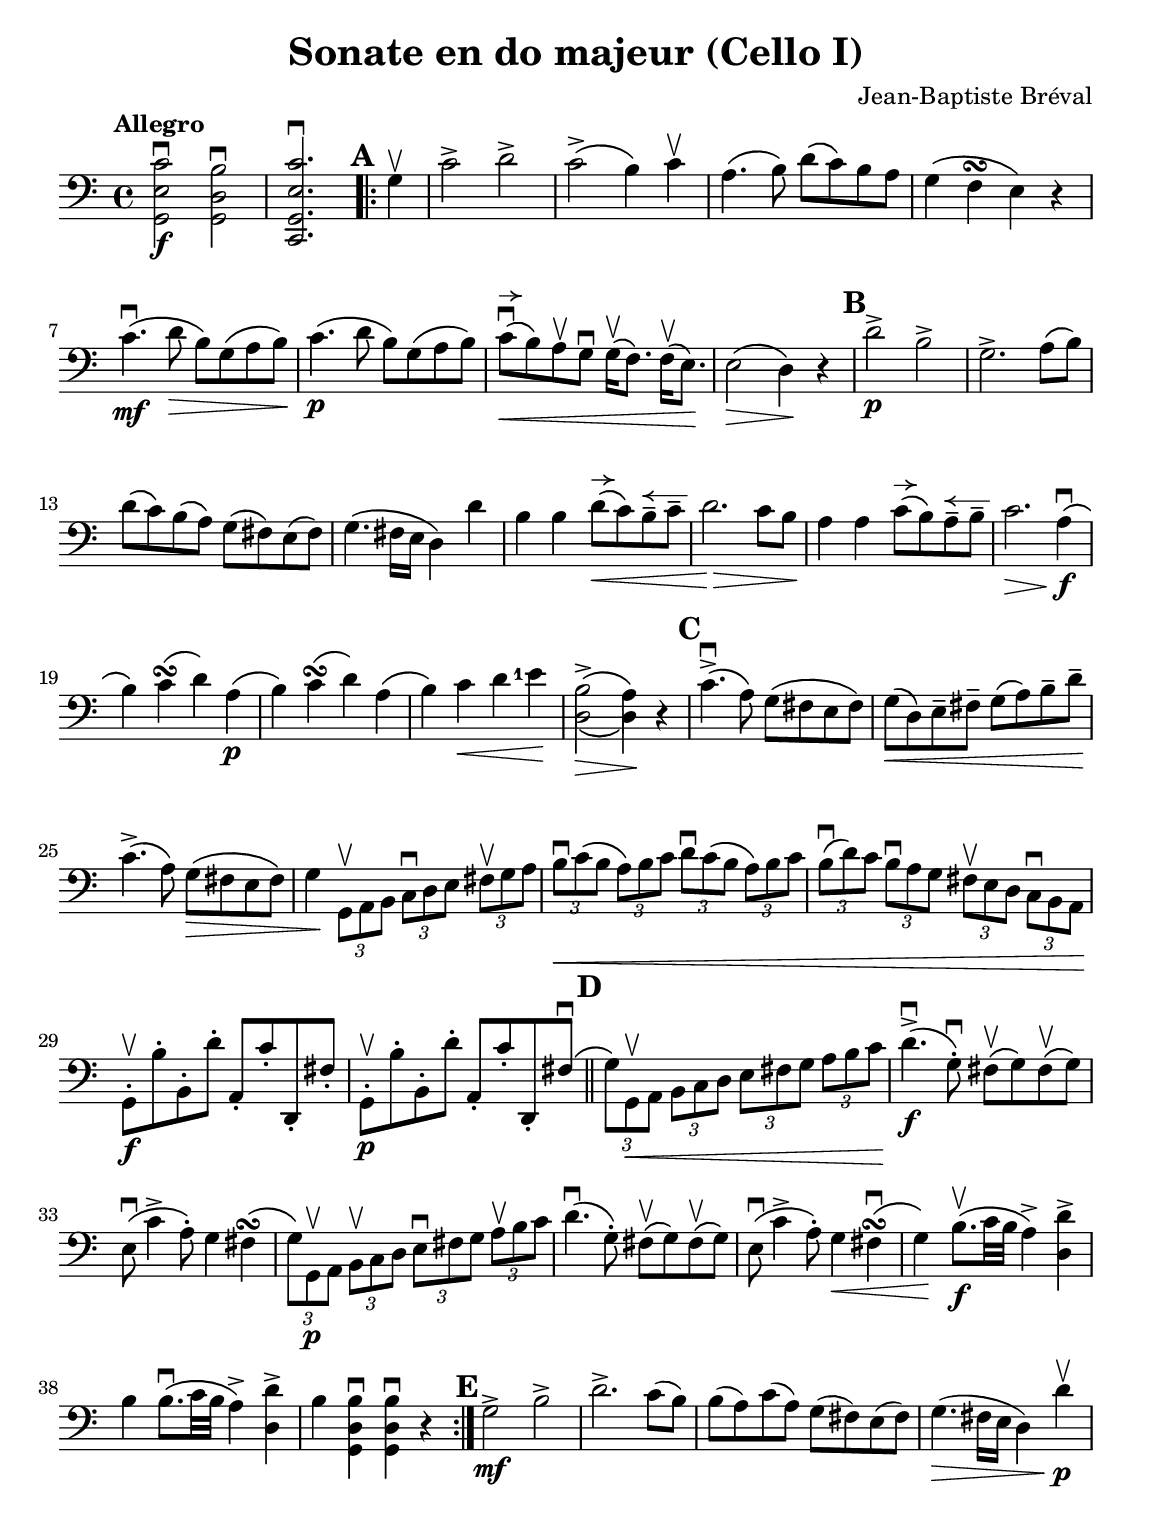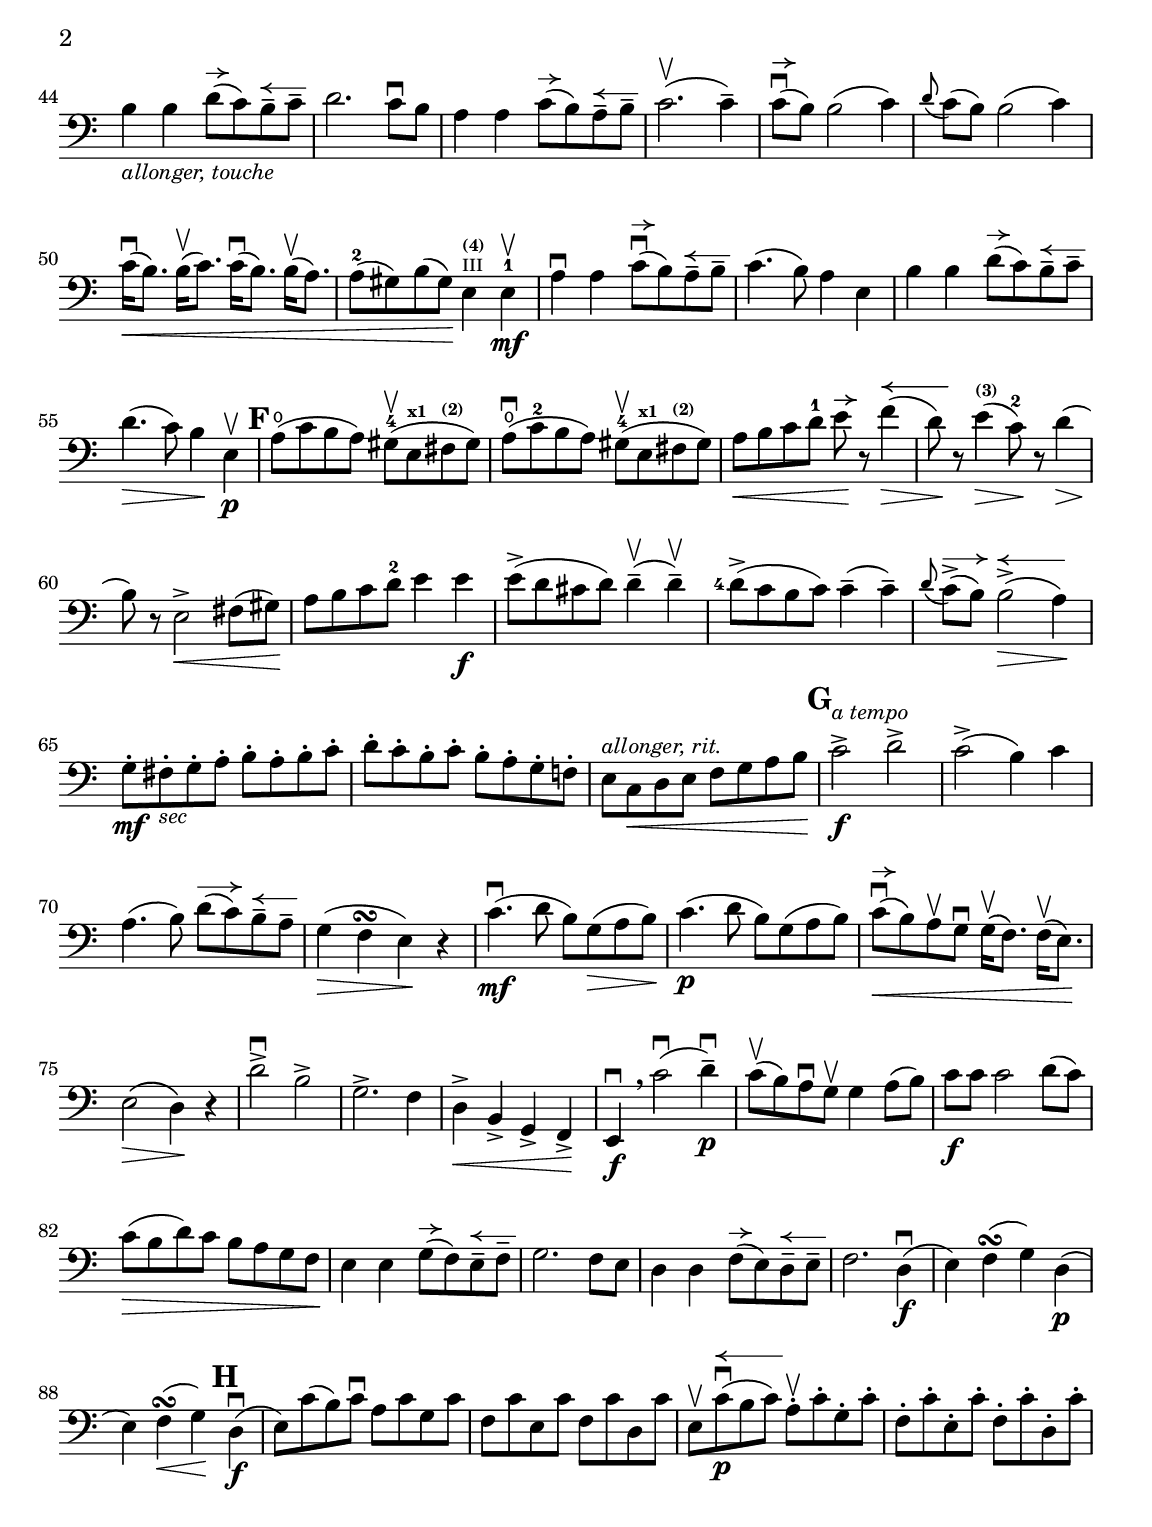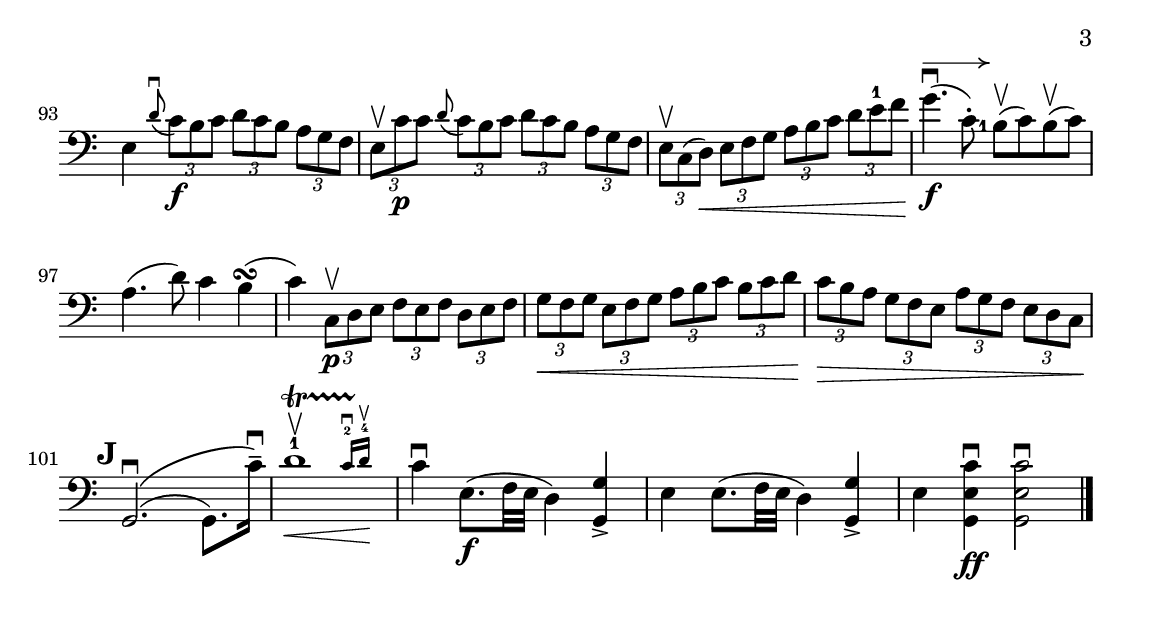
#(set-global-staff-size 21)

\version "2.18.2"

\header {
  title    = "Sonate en do majeur (Cello I)"
  composer = "Jean-Baptiste Bréval"
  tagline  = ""
}

\language "italiano"

% iPad Pro 12.9

\paper {
  paper-width  = 195\mm
  paper-height = 260\mm
  indent = #0
}

allongerUne = \markup {
  \center-column {
    \combine
    \draw-line #'(-2 . 0)
    \arrow-head #X #RIGHT ##f
  }
}

allongerDeux = \markup {
  \center-column {
    \combine
    \draw-line #'(-4 . 0)
    \arrow-head #X #RIGHT ##f
  }
}

allongerTrois = \markup {
  \center-column {
    \combine
    \draw-line #'(-6 . 0)
    \arrow-head #X #RIGHT ##f
  }
}

allongerQuatre = \markup {
  \center-column {
    \combine
    \draw-line #'(-9 . 0)
    \arrow-head #X #RIGHT ##f
  }
}

retenir = \markup {
  \center-column {
    \concat {
      \arrow-head #X #LEFT ##f
      \hspace #-1
      \draw-line #'(-4 . 0)
    }
  }
}

retenirDeux = \markup {
  \center-column {
    \concat {
      \arrow-head #X #LEFT ##f
      \hspace #-1
      \draw-line #'(-5 . 0)
    }
  }
}

retenirTrois = \markup {
  \center-column {
    \concat {
      \arrow-head #X #LEFT ##f
      \hspace #-1
      \draw-line #'(-6 . 0)
    }
  }
}

retenirQuatre = \markup {
  \center-column {
    \concat {
      \arrow-head #X #LEFT ##f
      \hspace #-1
      \draw-line #'(-8 . 0)
    }
  }
}
\score {
    \new Staff
%    \with {instrumentName = #"Cello I"}
    {
      \override Hairpin.to-barline = ##f
      \tempo Allegro
      \time 4/4
      \key do \major
      \clef "bass"

      \set fingeringOrientations = #'(left)

      << sol,2\f mi2 do'2\downbow >>
      << sol,2 re2 si2\downbow >>                         % 1'
      << do,2. sol,2. mi2. do'2.\downbow >>               % 2'
      \repeat volta 2 {
        \mark \default
        \partial 4
        sol4\upbow                                        % 1
        do'2-> re'2->                                     % 2
        do'2->\(si4\) do'4\upbow                          % 3
        la4.\(si8\) re'8\(do'8\) si8 la8                  % 4
        sol4\(fa4\turn mi4\) r4                           % 5
        do'4.\mf\downbow\(re'8\> si8\) sol8\(la8 si8\!\)  % 6
        do'4.\p\(re'8 si8\) sol8\(la8 si8\)               % 7
        do'8\downbow^\allongerUne\<\(si8\)
        la8\upbow sol8\downbow
        sol16\upbow\(fa8.\) fa16\upbow\(mi8.\)\!          % 8
        mi2\>\(re4\)\! r4                                 % 9
        \mark \default
        re'2->\p si2->                                    % 10
        sol2.-> la8\(si8\)                                % 11
        re'8\(do'8\) si\(la8\) sol8\(fad8\) mi8\(fad8\)   % 12
        sol4.\(fad16 mi16 re4\) re'4                      % 13
        si4 si4 re'8^\allongerUne\<\(do'8\)
        si8\tenuto^\retenir do'8\tenuto                   % 14
        re'2.\!\> do'8 si8\!                              % 15
        la4 la4 do'8^\allongerUne\(si8\)
        la8\tenuto^\retenir si8\tenuto                    % 16
        do'2.\> la4\!\downbow\f\(                         % 17
        si4\) do'4\turn\(re'4\) la4\p\(                   % 18
        si4\) do'4\turn\(re'4\) la4\(                     % 19
        si4\) do'4\< re'4 <mi'-1>4\!                      % 20
        << {\stemDown si2->\(la4\)}\\
           {re2\>\(re4\)\!} >>
        r4                                                % 21
        \mark \default
        do'4.->\downbow\(la8\) sol8\(fad8 mi8 fad8\)      % 22
        sol8\<\(re8\) mi8\tenuto fad8\tenuto
        sol8\(la8\) si8\tenuto re'8\tenuto\!              % 23
        do'4.->\(la8\) sol8\>\(fad8 mi8 fad8\)            % 24
        sol4\!
        \tupletDown
        \stemDown
        \tuplet 3/2 {sol,8\upbow la,8 si,8}
        \tuplet 3/2 {do8\downbow re8 mi8}
        \tuplet 3/2 {fad8\upbow sol8 la8}                 % 25
        \tuplet 3/2 {si8\downbow\< do'8\(si8}
        \tuplet 3/2 {la8\) si8 do'8}
        \tuplet 3/2 {re'8\downbow do'8\(si8}
        \tuplet 3/2 {la8\) si8 do'8}                      % 26
        \tuplet 3/2 {si8\downbow\(re'8\) do'8}
        \tuplet 3/2 {si8\downbow la8 sol8}
        \tuplet 3/2 {fad8\upbow mi8 re8}
        \tuplet 3/2 {do8\downbow si,8 la,8\!}             % 27
        \stemNeutral
        sol,8-.\f\upbow si8-. si,8-. re'8-. la,8-. do'8-.
        re,8-. fad8-.                                     % 28
        sol,8-.\p\upbow si8-. si,8-. re'8-. la,8-. do'8-.
        re,8-. fad8\downbow\(                             % 29
        \bar "||"
        \mark \default
        \stemDown
        \tuplet 3/2 {sol8\) sol,8\upbow\< la,8}
        \tuplet 3/2 {si,8 do8 re8}
        \tuplet 3/2 {mi8 fad8 sol8}
        \tuplet 3/2 {la8 si8 do'8\!}                      % 30
        \stemNeutral
        re'4.->\downbow\f\(sol8-.\downbow\)
        fad8\upbow\(sol8\) fad8\upbow\(sol8\)             % 31
        mi8\downbow\(do'4-> la8-.\)
        sol4 fad4\turn\(                                  % 32
        \stemDown
        \tuplet 3/2 {sol8\) sol,8\p\upbow  la,8}
        \tuplet 3/2 {si,8\upbow do8 re8}
        \tuplet 3/2 {mi8\downbow fad8 sol8}
        \tuplet 3/2 {la8\upbow si8 do'8}                  % 33
        \stemNeutral
        re'4.\downbow\(sol8-.\)
        fad8\upbow\(sol8\) fad8\upbow\(sol8\)             % 34
        mi8\downbow\(do'4-> la8-.\)
        sol4\< fad4\downbow\turn\(                        % 35
        sol4\!\) si8.\f\upbow\(do'32 si32 la4->\)
        <<re4 re'4-> >>                                   % 36
        si4 si8.\downbow\(do'32 si32 la4->\)
        <<re4 re'4-> >>                                   % 37
        si4
        <<sol,4 re4 si4\downbow>>
        <<sol,4 re4 si4\downbow>> r4                      % 38
      }
      \mark \default
      sol2->\mf si2->                                     % 39
      re'2.-> do'8(si8)                                   % 40
      si8(la8) do'8(la8) sol8(fad8) mi8(fad8)             % 41
      sol4.\>(fad16 mi16 re4) re'4\p\upbow\!              % 42
      si4_\markup{\small\italic "allonger, touche"}
      si4 re'8^\allongerUne(do'8)
      si8\tenuto^\retenir do'8\tenuto                     % 43
      re'2. do'8\downbow si8                              % 44
      la4 la4 do'8^\allongerUne(si8)
      la8\tenuto^\retenir si8\tenuto                      % 45
      do'2.\upbow(do'4\tenuto)                            % 46
      do'8^\allongerUne\downbow(si8) si2(do'4)               % 47
      \appoggiatura re'8 do'8(si8) si2(do'4)              % 48
      do'16\<\downbow(si8.) si16\upbow(do'8.)
      do'16\downbow(si8.) si16\upbow(la8.)                % 49
      la8-2(sold8) si8(sold8)\!
      mi4^\markup{\teeny III}^\markup{\bold\teeny (4)}
      mi4-1\upbow\mf                                      % 50
      la4\downbow la4
      do'8\downbow^\allongerUne(si8)
      la8\tenuto^\retenir si8\tenuto                      % 51
      do'4.(si8) la4 mi4                                  % 52
      si4 si4 re'8^\allongerUne(do'8)
      si8\tenuto^\retenir do'8\tenuto                     % 53
      re'4.\>(do'8) si4\! mi4\upbow\p                     % 54

      \mark \default
      la8\open(do'8 si8 la8)
      sold8-4\upbow(mi8^\markup{\bold\teeny x1}
      fad8^\markup{\bold\teeny (2)} sold8)                % 55
      la8\downbow\open(do'8-2 si8 la8)
      sold8-4\upbow(mi8^\markup{\bold\teeny x1}
      fad8^\markup{\bold\teeny (2)} sold8)                % 56
      la8\< si8 do'8 re'8-1 mi'8^\allongerUne\!
      r8 fa'4^\retenirTrois\>(                            % 57
      re'8)\! r8 mi'4^\markup{\bold\teeny (3)}\>(
      do'8-2)\! r8 re'4\>(                                % 58
      si8)\! r8 mi2->\< fad8(sold8)\!                     % 59
      la8 si8 do'8 re'8-2 mi'4\! mi'4\f                   % 60
      mi'8->(re'8 dod'8 re'8)
      re'4\upbow\tenuto(re'4\upbow\tenuto)                % 61
      <re'-4>8->(do'8 si8 do'8) do'4\tenuto(do'4\tenuto)  % 62
      \appoggiatura re'8 do'8^\allongerDeux->(si8)
      si2->^\retenirTrois\>(la4)\!                        % 63
      sol8\mf-. fad8-._\markup{\small\italic "sec"}
      sol8-. la8-. si8-. la8-. si8-. do'8-.               % 64
      re'8-. do'8-. si8-. do'8-. si8-. la8-.
      sol8-. fa!8-.                                       % 65
      mi8^\markup{\small\italic "allonger, rit."}
      do8\<re8 mi8 fa8 sol8 la8 si8\!                     % 66
      \mark\default
      do'2\f->^\markup{\small\italic "a tempo"} re'2->    % 67
      do'2->(si4) do'4                                    % 68
      la4.(si8) re'8^\allongerDeux(do'8)
      si8\tenuto^\retenir la8\tenuto                      % 69
      sol4\>(fa\turn mi4)\! r4                            % 70
      do'4.\mf\downbow(re'8 si8) sol8\>(la8 si8)\!        % 71
      do'4.\p(re'8 si8) sol8(la 8 si8)                    % 72
      do'8\downbow^\allongerUne\<\(si8\)
      la8\upbow sol8\downbow
      sol16\upbow\(fa8.\) fa16\upbow\(mi8.\)\!            % 73
      mi2\>\(re4\)\! r4                                   % 74
      re'2->\downbow si2->                                % 75
      sol2.-> fa4                                         % 76
      re4->\< si,4-> sol,4-> fa,4->\!                     % 77
      mi,4\f\downbow \breathe
      do'2\downbow(re'4\downbow\tenuto\p)                 % 78
      do'8\upbow(si8) la8\downbow sol8\upbow
      sol4 la8(si8)                                       % 79
      do'8\f do'8 do'2 re'8(do'8)                         % 80
      do'8\>(si8 re'8) do'8 si8 la8 sol8 fa8\!            % 81
      mi4 mi4 sol8^\allongerUne(fa8)
      mi8\tenuto^\retenir fa8\tenuto                      % 82
      sol2. fa8 mi8                                       % 83
      re4 re4 fa8^\allongerUne(mi8)
      re8\tenuto^\retenir mi8\tenuto                      % 84
      fa2. re4\f\downbow(                                 % 85
      mi4) fa4\turn(sol4) re4\p(                          % 86
      mi4) fa4\turn\<(sol4)\!
      \mark \default
      re4\downbow\f(                                      % 87
      mi8) do'8(si8) do'8\downbow la8 do'8 sol8 do'8      % 88
      fa8 do'8 mi8 do'8 fa8 do'8 re8 do'8                 % 89
      mi8\upbow do'8\p\downbow^\retenirTrois(si8 do'8)
      la8-.\upbow do'8-. sol8-. do'8-.                    % 90
      fa8-. do'8-. mi8-. do'8-. fa8-. do'8-.
      re8-. do'8-.                                        % 91
      mi4
      \appoggiatura re'8\downbow
      \tuplet 3/2 {do'8\f si8 do'8}
      \tuplet 3/2 {re'8 do'8 si8}
      \tuplet 3/2 {la8 sol8 fa8}                          % 92
      \tuplet 3/2 {mi8\upbow do'8\p do'8}
      \appoggiatura re'8
      \tuplet 3/2 {do'8 si8 do'8}
      \tuplet 3/2 {re'8 do'8 si8}
      \tuplet 3/2 {la8 sol8 fa8}                          % 93
      \tuplet 3/2 {mi8\upbow do8(re8)\<}
      \tuplet 3/2 {mi8 fa8 sol8}
      \tuplet 3/2 {la8 si8 do'8}
      \tuplet 3/2 {re'8 mi'8-1 fa'8\!}                    % 94
      sol'4.^\allongerTrois\downbow\f(do'8-.)
      <si-1>8\upbow(do'8) si8\upbow(do'8)                 % 95
      la4.(re'8) do'4 si4\turn(                           % 96
      do'4)
      \tuplet 3/2 {do8\p\upbow re8 mi8}
      \tuplet 3/2 {fa8 mi8 fa8}
      \tuplet 3/2 {re8 mi8 fa8}                           % 97
      \tuplet 3/2 {sol8\< fa8 sol8}
      \tuplet 3/2 {mi8 fa8 sol8}
      \tuplet 3/2 {la8 si8 do'8}
      \tuplet 3/2 {si8 do'8 re'8\!}                       % 98
      \tuplet 3/2 {do'8\> si8 la8}
      \tuplet 3/2 {sol8 fa8 mi8}
      \tuplet 3/2 {la8 sol8 fa8}
      \tuplet 3/2 {mi8 re8 do8\!}                         % 99
      \mark \default
      sol,2.\downbow\((sol,8.) do'16\tenuto\downbow\)     % 100
      \afterGrace re'1-1\startTrillSpan\upbow\<
      {do'16-2\downbow re'16-4\upbow\stopTrillSpan\!}     % 101
      do'4\downbow mi8.\f(fa32 mi32 re4)
      <<sol,4-> sol4>>                                    % 102
      mi4 mi8.(fa32 mi32 re4)
      <<sol,4-> sol4>>                                    % 103
      mi4
      <<sol,4\ff mi4 do'4\downbow>>
      <<sol,2 mi2 do'2\downbow>>                          % 103
      \bar "|."
    }
}
